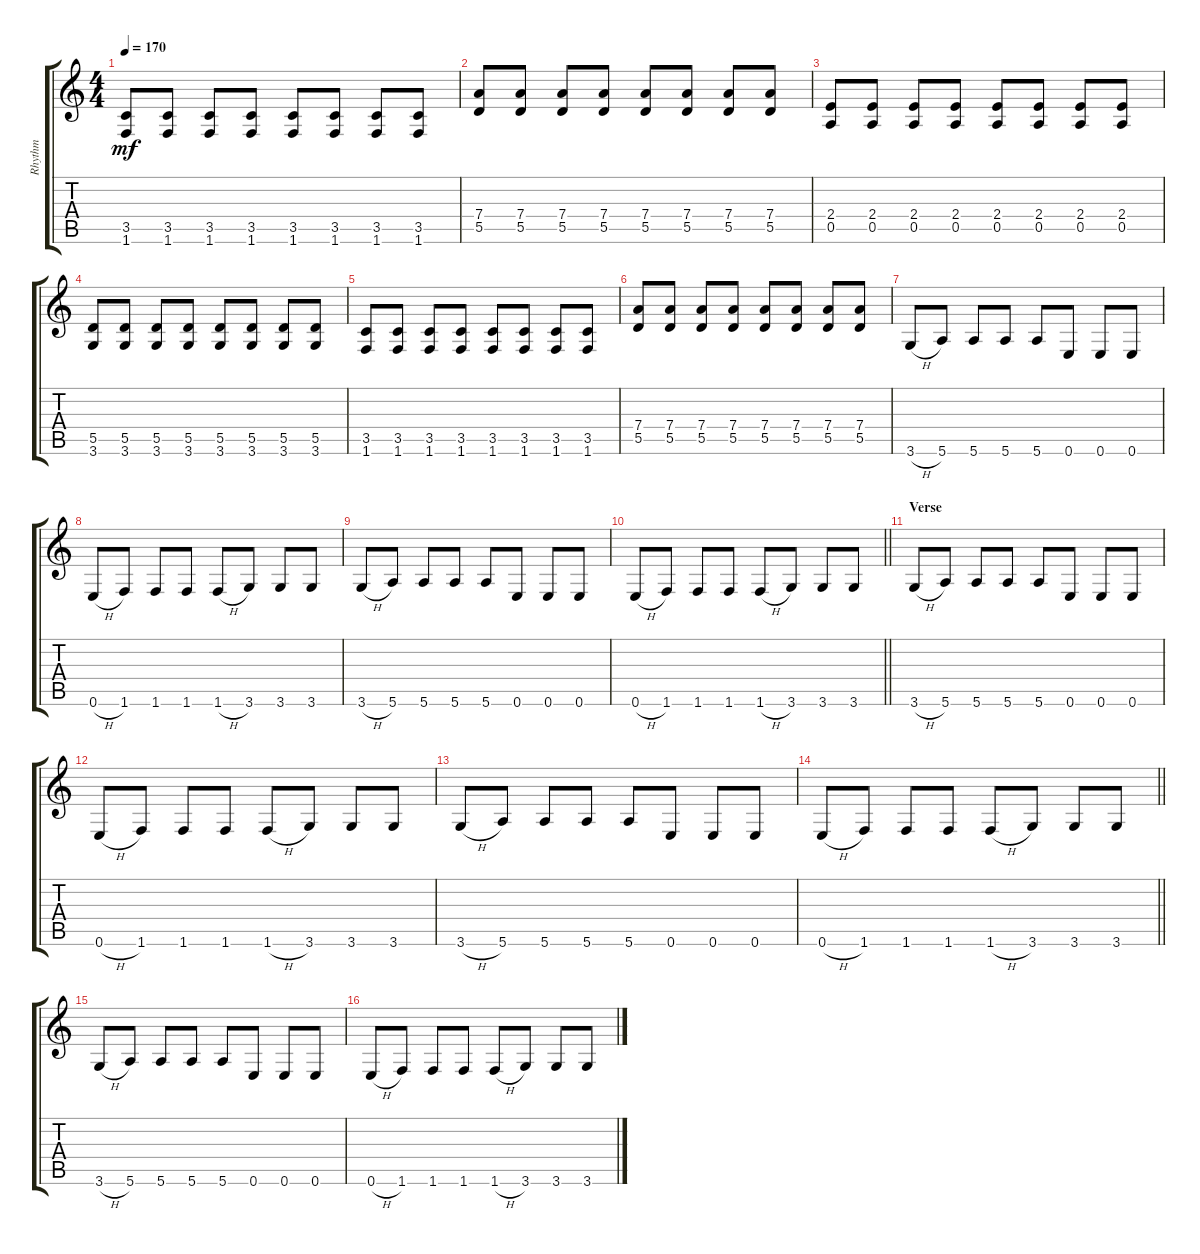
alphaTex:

\track ("Rhythm" "Rhythm") {instrument distortionguitar}
\staff {score tabs}
\tuning (E4 B3 G3 D3 A2 E2) {hide}
\ts (4 4)
\tempo 170
\clef g2
\ks c
(3.5 1.6).8{dy mf} (3.5 1.6).8 (3.5 1.6).8 (3.5 1.6).8 (3.5 1.6).8 (3.5 1.6).8 (3.5 1.6).8 (3.5 1.6).8 |
(7.4 5.5).8 (7.4 5.5).8 (7.4 5.5).8 (7.4 5.5).8 (7.4 5.5).8 (7.4 5.5).8 (7.4 5.5).8 (7.4 5.5).8 |
(2.4 0.5).8 (2.4 0.5).8 (2.4 0.5).8 (2.4 0.5).8 (2.4 0.5).8 (2.4 0.5).8 (2.4 0.5).8 (2.4 0.5).8 |
(5.5 3.6).8 (5.5 3.6).8 (5.5 3.6).8 (5.5 3.6).8 (5.5 3.6).8 (5.5 3.6).8 (5.5 3.6).8 (5.5 3.6).8 |
(3.5 1.6).8 (3.5 1.6).8 (3.5 1.6).8 (3.5 1.6).8 (3.5 1.6).8 (3.5 1.6).8 (3.5 1.6).8 (3.5 1.6).8 |
(7.4 5.5).8 (7.4 5.5).8 (7.4 5.5).8 (7.4 5.5).8 (7.4 5.5).8 (7.4 5.5).8 (7.4 5.5).8 (7.4 5.5).8 |
3.6{h}.8 5.6.8 5.6.8 5.6.8 5.6.8 0.6.8 0.6.8 0.6.8 |
0.6{h}.8 1.6.8 1.6.8 1.6.8 1.6{h}.8 3.6.8 3.6.8 3.6.8 |
3.6{h}.8 5.6.8 5.6.8 5.6.8 5.6.8 0.6.8 0.6.8 0.6.8 |
\barLineRight lightlight
0.6{h}.8 1.6.8 1.6.8 1.6.8 1.6{h}.8 3.6.8 3.6.8 3.6.8 |
\section ("" "Verse")
3.6{h}.8 5.6.8 5.6.8 5.6.8 5.6.8 0.6.8 0.6.8 0.6.8 |
0.6{h}.8 1.6.8 1.6.8 1.6.8 1.6{h}.8 3.6.8 3.6.8 3.6.8 |
3.6{h}.8 5.6.8 5.6.8 5.6.8 5.6.8 0.6.8 0.6.8 0.6.8 |
\barLineRight lightlight
0.6{h}.8 1.6.8 1.6.8 1.6.8 1.6{h}.8 3.6.8 3.6.8 3.6.8 |
3.6{h}.8 5.6.8 5.6.8 5.6.8 5.6.8 0.6.8 0.6.8 0.6.8 |
0.6{h}.8 1.6.8 1.6.8 1.6.8 1.6{h}.8 3.6.8 3.6.8 3.6.8
